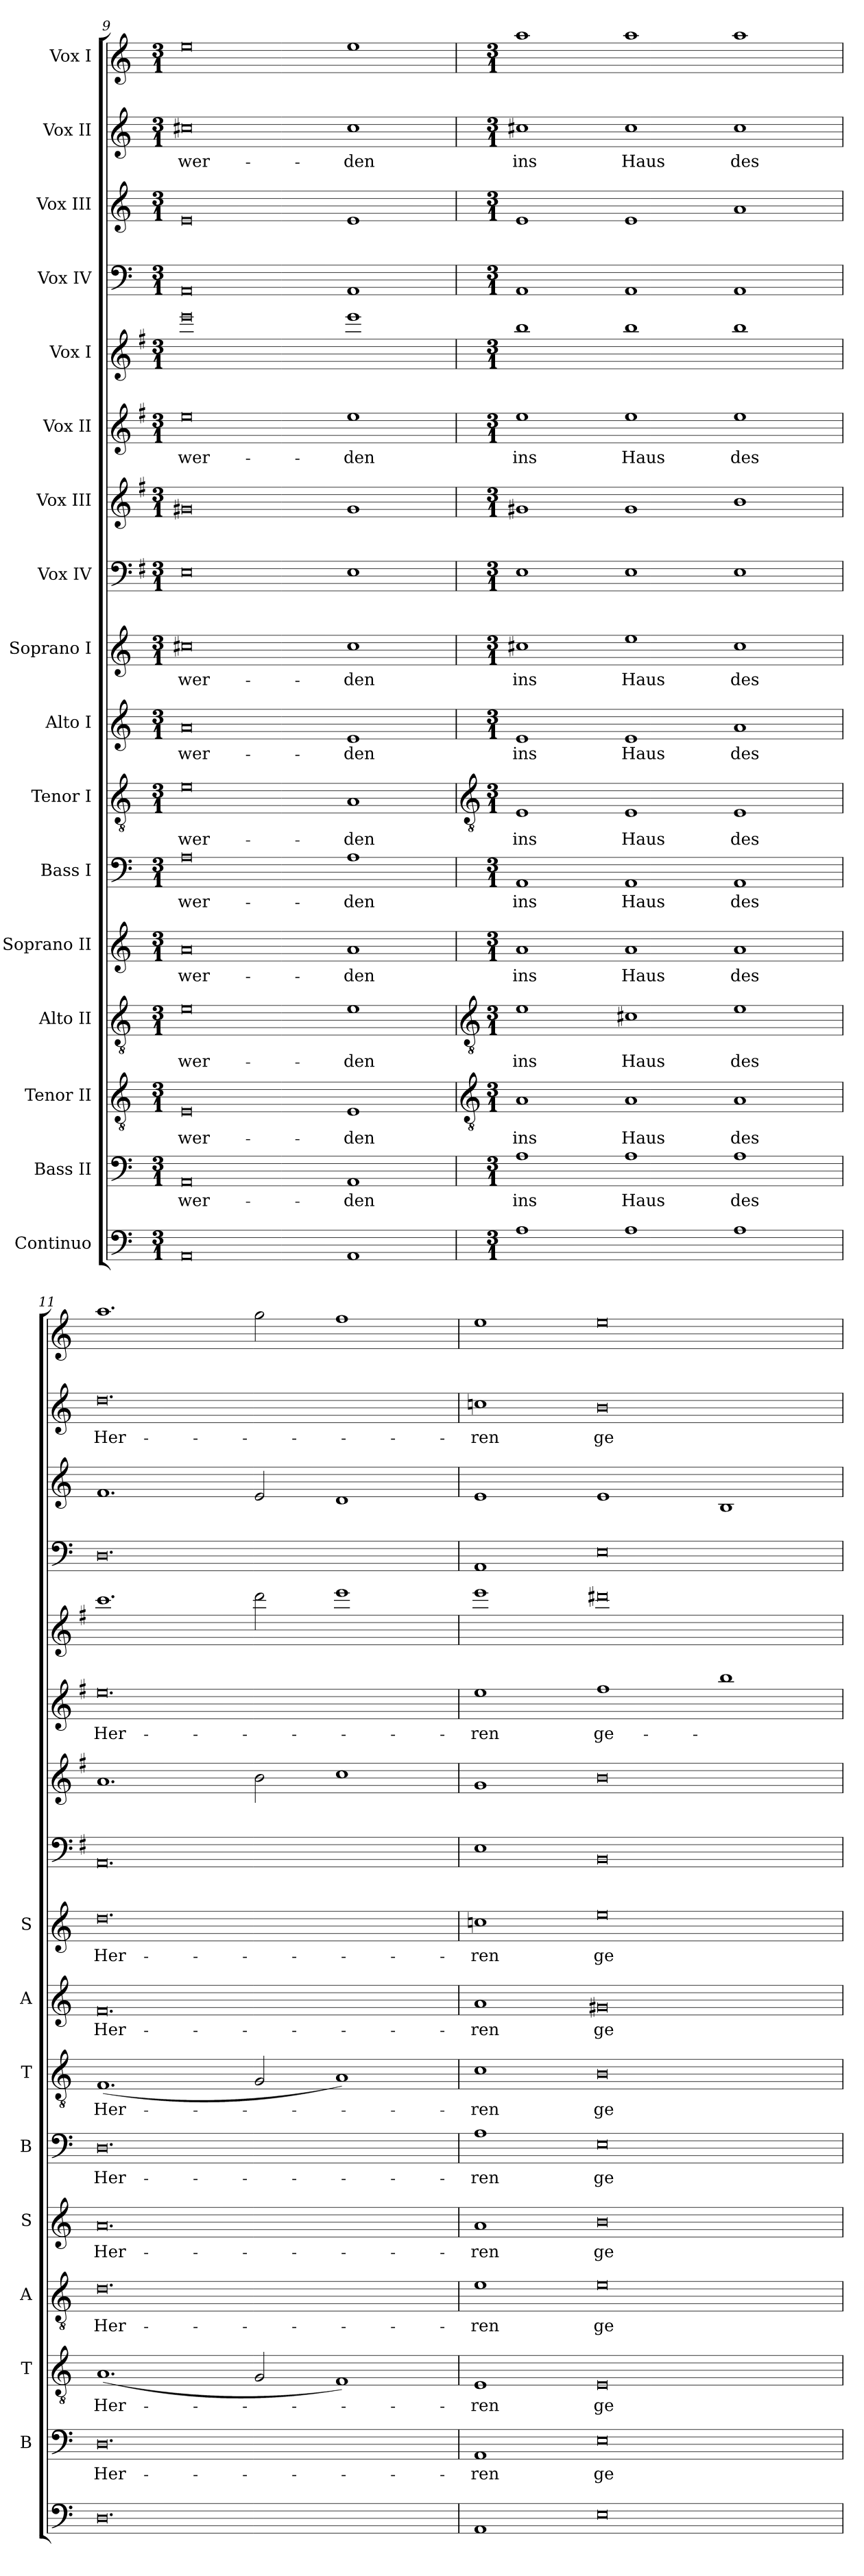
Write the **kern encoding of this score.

**kern	**kern	**text	**kern	**text	**kern	**text	**kern	**text	**kern	**text	**kern	**text	**kern	**text	**kern	**text	**kern	**kern	**kern	**text	**kern	**kern	**kern	**kern	**text	**kern
*part17	*part16	*part16	*part15	*part15	*part14	*part14	*part13	*part13	*part12	*part12	*part11	*part11	*part10	*part10	*part9	*part9	*part8	*part7	*part6	*part6	*part5	*part4	*part3	*part2	*part2	*part1
*staff17	*staff16	*staff16	*staff15	*staff15	*staff14	*staff14	*staff13	*staff13	*staff12	*staff12	*staff11	*staff11	*staff10	*staff10	*staff9	*staff9	*staff8	*staff7	*staff6	*staff6	*staff5	*staff4	*staff3	*staff2	*staff2	*staff1
*I"Continuo	*I"Bass II	*	*I"Tenor II	*	*I"Alto II	*	*I"Soprano II	*	*I"Bass I	*	*I"Tenor I	*	*I"Alto I	*	*I"Soprano I	*	*I"Vox IV	*I"Vox III	*I"Vox II	*	*I"Vox I	*I"Vox IV	*I"Vox III	*I"Vox II	*	*I"Vox I
*	*I'B	*	*I'T	*	*I'A	*	*I'S	*	*I'B	*	*I'T	*	*I'A	*	*I'S	*	*	*	*	*	*	*	*	*	*	*
*clefF4	*clefF4	*	*clefGv2	*	*clefGv2	*	*clefG2	*	*clefF4	*	*clefGv2	*	*clefG2	*	*clefG2	*	*clefF4	*clefG2	*clefG2	*	*clefG2	*clefF4	*clefG2	*clefG2	*	*clefG2
*	*	*	*	*	*	*	*	*	*	*	*	*	*	*	*	*	*ITrd4c7	*ITrd4c7	*ITrd4c7	*	*ITrd4c7	*	*	*	*	*
*k[]	*k[]	*	*k[]	*	*k[]	*	*k[]	*	*k[]	*	*k[]	*	*k[]	*	*k[]	*	*k[]	*k[]	*k[]	*	*k[]	*k[]	*k[]	*k[]	*	*k[]
*C:	*C:	*	*C:	*	*C:	*	*C:	*	*C:	*	*C:	*	*C:	*	*C:	*	*C:	*C:	*C:	*	*C:	*C:	*C:	*C:	*	*C:
*M3/1	*M3/1	*	*M3/1	*	*M3/1	*	*M3/1	*	*M3/1	*	*M3/1	*	*M3/1	*	*M3/1	*	*M3/1	*M3/1	*M3/1	*	*M3/1	*M3/1	*M3/1	*M3/1	*	*M3/1
=9	=9	=9	=9	=9	=9	=9	=9	=9	=9	=9	=9	=9	=9	=9	=9	=9	=9	=9	=9	=9	=9	=9	=9	=9	=9	=9
!	!	!LO:LY:b	!	!LO:LY:b	!	!LO:LY:b	!	!LO:LY:b	!	!LO:LY:b	!	!LO:LY:b	!	!LO:LY:b	!	!LO:LY:b	!	!	!	!LO:LY:b	!	!	!	!	!LO:LY:b	!
0AA	0AA	wer-	0E	wer-	0e	wer-	0a	wer-	0A	wer-	0e	wer-	0a	wer-	0cc#X	wer-	0AA	0c#X	0a	wer-	0aa	0AA	0e	0cc#X	wer-	0ee
!	!	!LO:LY:b	!	!LO:LY:b	!	!LO:LY:b	!	!LO:LY:b	!	!LO:LY:b	!	!LO:LY:b	!	!LO:LY:b	!	!LO:LY:b	!	!	!	!LO:LY:b	!	!	!	!	!LO:LY:b	!
1AA	1AA	-den	1E	-den	1e	-den	1a	-den	1A	-den	1A	-den	1e	-den	1cc#	-den	1AA	1c#	1a	-den	1aa	1AA	1e	1cc#	-den	1ee
!!LO:LB:g=z
=10	=10	=10	=10	=10	=10	=10	=10	=10	=10	=10	=10	=10	=10	=10	=10	=10	=10	=10	=10	=10	=10	=10	=10	=10	=10	=10
*	*	*	*clefGv2	*	*clefGv2	*	*	*	*	*	*clefGv2	*	*	*	*	*	*	*	*	*	*	*	*	*	*	*
*M3/1	*M3/1	*	*M3/1	*	*M3/1	*	*M3/1	*	*M3/1	*	*M3/1	*	*M3/1	*	*M3/1	*	*M3/1	*M3/1	*M3/1	*	*M3/1	*M3/1	*M3/1	*M3/1	*	*M3/1
!	!	!LO:LY:b	!	!LO:LY:b	!	!LO:LY:b	!	!LO:LY:b	!	!LO:LY:b	!	!LO:LY:b	!	!LO:LY:b	!	!LO:LY:b	!	!	!	!LO:LY:b	!	!	!	!	!LO:LY:b	!
1A	1A	ins	1A	ins	1e	ins	1a	ins	1AA	ins	1E	ins	1e	ins	1cc#X	ins	1AA	1c#X	1a	ins	1ee	1AA	1e	1cc#X	ins	1aa
!	!	!LO:LY:b	!	!LO:LY:b	!	!LO:LY:b	!	!LO:LY:b	!	!LO:LY:b	!	!LO:LY:b	!	!LO:LY:b	!	!LO:LY:b	!	!	!	!LO:LY:b	!	!	!	!	!LO:LY:b	!
1A	1A	Haus	1A	Haus	1c#X	Haus	1a	Haus	1AA	Haus	1E	Haus	1e	Haus	1ee	Haus	1AA	1c#	1a	Haus	1ee	1AA	1e	1cc#	Haus	1aa
!	!	!LO:LY:b	!	!LO:LY:b	!	!LO:LY:b	!	!LO:LY:b	!	!LO:LY:b	!	!LO:LY:b	!	!LO:LY:b	!	!LO:LY:b	!	!	!	!LO:LY:b	!	!	!	!	!LO:LY:b	!
1A	1A	des	1A	des	1e	des	1a	des	1AA	des	1E	des	1a	des	1cc#	des	1AA	1e	1a	des	1ee	1AA	1a	1cc#	des	1aa
=11	=11	=11	=11	=11	=11	=11	=11	=11	=11	=11	=11	=11	=11	=11	=11	=11	=11	=11	=11	=11	=11	=11	=11	=11	=11	=11
!	!	!LO:LY:b	!	!LO:LY:b	!	!LO:LY:b	!	!LO:LY:b	!	!LO:LY:b	!	!LO:LY:b	!	!LO:LY:b	!	!LO:LY:b	!	!	!	!LO:LY:b	!	!	!	!	!LO:LY:b	!
0.D	0.D	Her-	(<1.A	Her-	0.d	Her-	0.a	Her-	0.D	Her-	(<1.F	Her-	0.f	Her-	0.dd	Her-	0.DD	1.d	0.a	Her-	1.ff	0.D	1.f	0.dd	Her-	1.aa
.	.	.	2G	.	.	.	.	.	.	.	2G	.	.	.	.	.	.	2e	.	.	2gg	.	2e	.	.	2gg
.	.	.	1F)	.	.	.	.	.	.	.	1A)	.	.	.	.	.	.	1f	.	.	1aa	.	1d	.	.	1ff
=12	=12	=12	=12	=12	=12	=12	=12	=12	=12	=12	=12	=12	=12	=12	=12	=12	=12	=12	=12	=12	=12	=12	=12	=12	=12	=12
!	!	!LO:LY:b	!	!LO:LY:b	!	!LO:LY:b	!	!LO:LY:b	!	!LO:LY:b	!	!LO:LY:b	!	!LO:LY:b	!	!LO:LY:b	!	!	!	!LO:LY:b	!	!	!	!	!LO:LY:b	!
1AA	1AA	-ren	1E	ren	1e	-ren	1a	-ren	1A	-ren	1c	ren	1a	-ren	1ccn	-ren	1AA	1c	1a	-ren	1aa	1AA	1e	1ccn	-ren	1ee
!	!	!LO:LY:b	!	!LO:LY:b	!	!LO:LY:b	!	!LO:LY:b	!	!LO:LY:b	!	!LO:LY:b	!	!LO:LY:b	!	!LO:LY:b	!	!	!	!LO:LY:b	!	!	!	!	!LO:LY:b	!
0E	0E	ge-	0E	ge-	0e	ge-	0b	ge-	0E	ge-	0B	ge-	0g#X	ge-	0ee	ge-	0EE	0e	1b	ge-	0gg#X	0E	1e	0b	ge-	0ee
.	.	.	.	.	.	.	.	.	.	.	.	.	.	.	.	.	.	.	1ee	.	.	.	1B	.	.	.
=	=	=	=	=	=	=	=	=	=	=	=	=	=	=	=	=	=	=	=	=	=	=	=	=	=	=
*-	*-	*-	*-	*-	*-	*-	*-	*-	*-	*-	*-	*-	*-	*-	*-	*-	*-	*-	*-	*-	*-	*-	*-	*-	*-	*-
